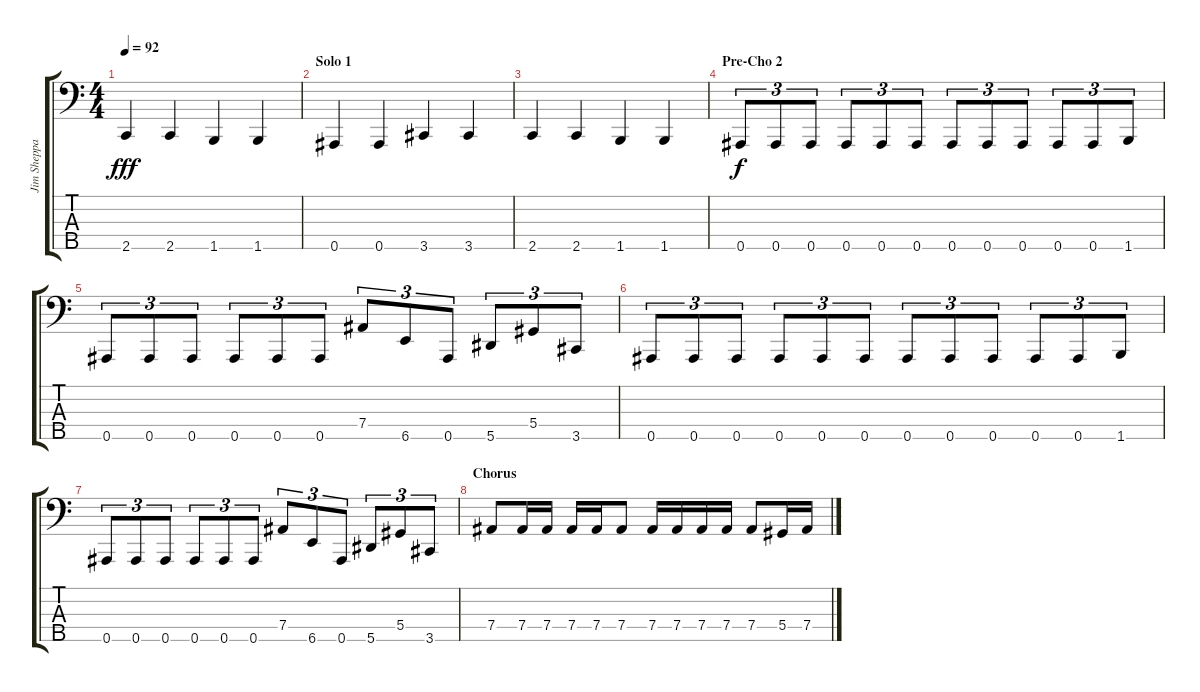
\track ("Jim Sheppard" "Jim Sheppa") {instrument electricbasspick}
\staff {score tabs}
\tuning (Gb2 Db2 Ab1 Eb1 Bb0) {hide}
\ts (4 4)
\tempo 92
\clef f4
\ks c
2.5.4{dy fff} 2.5.4 1.5.4 1.5.4 |
\section ("" "Solo 1")
0.5.4 0.5.4 3.5.4 3.5.4 |
2.5.4 2.5.4 1.5.4 1.5.4 |
\section ("" "Pre-Cho 2")
0.5.8{tu (3 2) dy f} 0.5.8{tu (3 2)} 0.5.8{tu (3 2)} 0.5.8{tu (3 2)} 0.5.8{tu (3 2)} 0.5.8{tu (3 2)} 0.5.8{tu (3 2)} 0.5.8{tu (3 2)} 0.5.8{tu (3 2)} 0.5.8{tu (3 2)} 0.5.8{tu (3 2)} 1.5.8{tu (3 2)} |
0.5.8{tu (3 2)} 0.5.8{tu (3 2)} 0.5.8{tu (3 2)} 0.5.8{tu (3 2)} 0.5.8{tu (3 2)} 0.5.8{tu (3 2)} 7.4.8{tu (3 2)} 6.5.8{tu (3 2)} 0.5.8{tu (3 2)} 5.5.8{tu (3 2)} 5.4.8{tu (3 2)} 3.5.8{tu (3 2)} |
0.5.8{tu (3 2)} 0.5.8{tu (3 2)} 0.5.8{tu (3 2)} 0.5.8{tu (3 2)} 0.5.8{tu (3 2)} 0.5.8{tu (3 2)} 0.5.8{tu (3 2)} 0.5.8{tu (3 2)} 0.5.8{tu (3 2)} 0.5.8{tu (3 2)} 0.5.8{tu (3 2)} 1.5.8{tu (3 2)} |
0.5.8{tu (3 2)} 0.5.8{tu (3 2)} 0.5.8{tu (3 2)} 0.5.8{tu (3 2)} 0.5.8{tu (3 2)} 0.5.8{tu (3 2)} 7.4.8{tu (3 2)} 6.5.8{tu (3 2)} 0.5.8{tu (3 2)} 5.5.8{tu (3 2)} 5.4.8{tu (3 2)} 3.5.8{tu (3 2)} |
\section ("" "Chorus")
7.4.8 7.4.16 7.4.16 7.4.16 7.4.16 7.4.8 7.4.16 7.4.16 7.4.16 7.4.16 7.4.8 5.4.16 7.4.16
